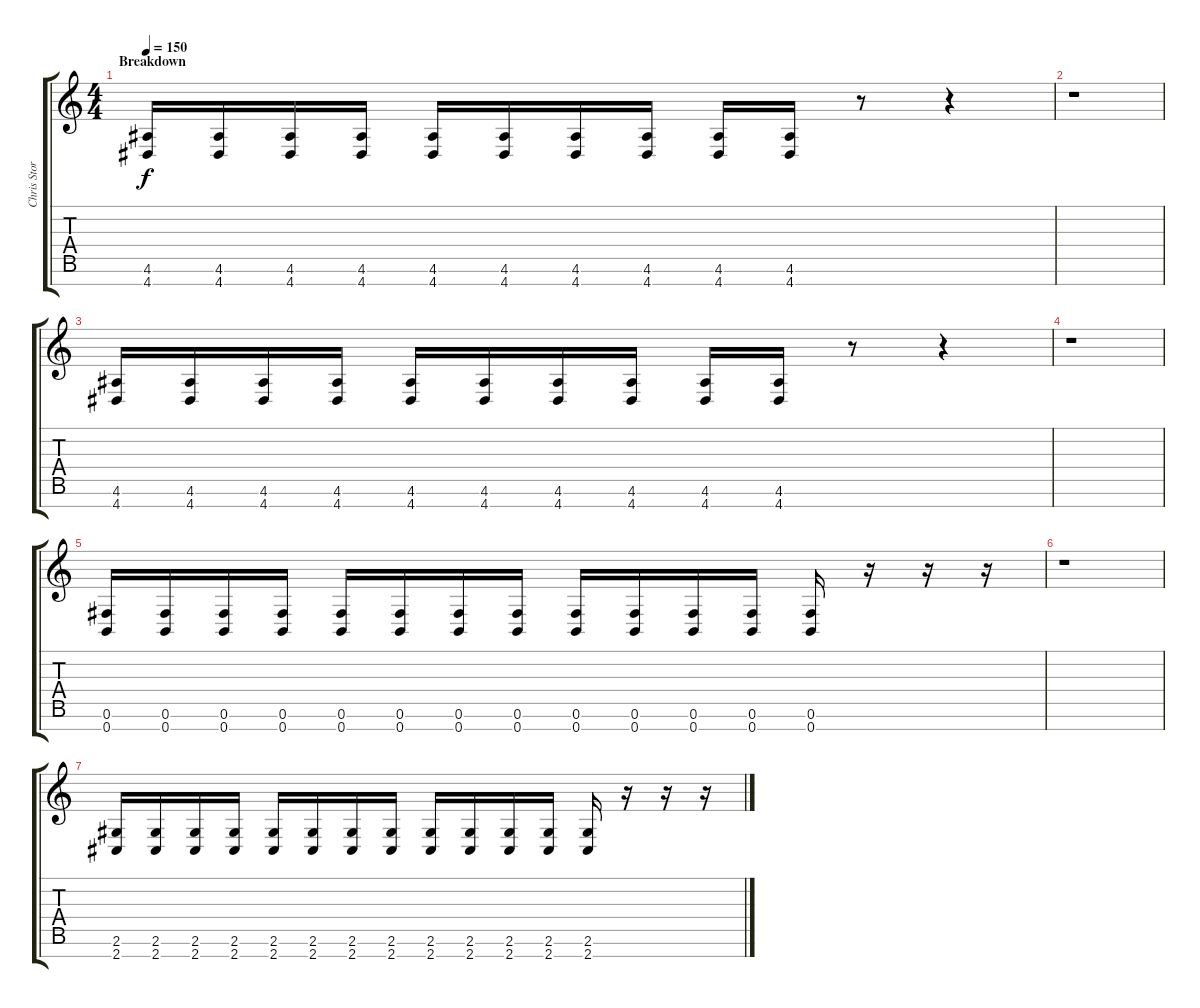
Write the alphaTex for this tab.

\track ("Chris Storey" "Chris Stor") {instrument distortionguitar}
\staff {score tabs}
\tuning (Gb4 Db4 Ab3 E3 B2 Gb2 B1) {hide}
\ts (4 4)
\section ("" "Breakdown")
\tempo 150
\clef g2
\ks c
(4.6 4.7).16{dy f} (4.6 4.7).16 (4.6 4.7).16 (4.6 4.7).16 (4.6 4.7).16 (4.6 4.7).16 (4.6 4.7).16 (4.6 4.7).16 (4.6 4.7).16 (4.6 4.7).16 r.8 r.4 |
r.1 |
(4.6 4.7).16 (4.6 4.7).16 (4.6 4.7).16 (4.6 4.7).16 (4.6 4.7).16 (4.6 4.7).16 (4.6 4.7).16 (4.6 4.7).16 (4.6 4.7).16 (4.6 4.7).16 r.8 r.4 |
r.1 |
(0.6 0.7).16 (0.6 0.7).16 (0.6 0.7).16 (0.6 0.7).16 (0.6 0.7).16 (0.6 0.7).16 (0.6 0.7).16 (0.6 0.7).16 (0.6 0.7).16 (0.6 0.7).16 (0.6 0.7).16 (0.6 0.7).16 (0.6 0.7).16 r.16 r.16 r.16 |
r.1 |
(2.6 2.7).16 (2.6 2.7).16 (2.6 2.7).16 (2.6 2.7).16 (2.6 2.7).16 (2.6 2.7).16 (2.6 2.7).16 (2.6 2.7).16 (2.6 2.7).16 (2.6 2.7).16 (2.6 2.7).16 (2.6 2.7).16 (2.6 2.7).16 r.16 r.16 r.16
